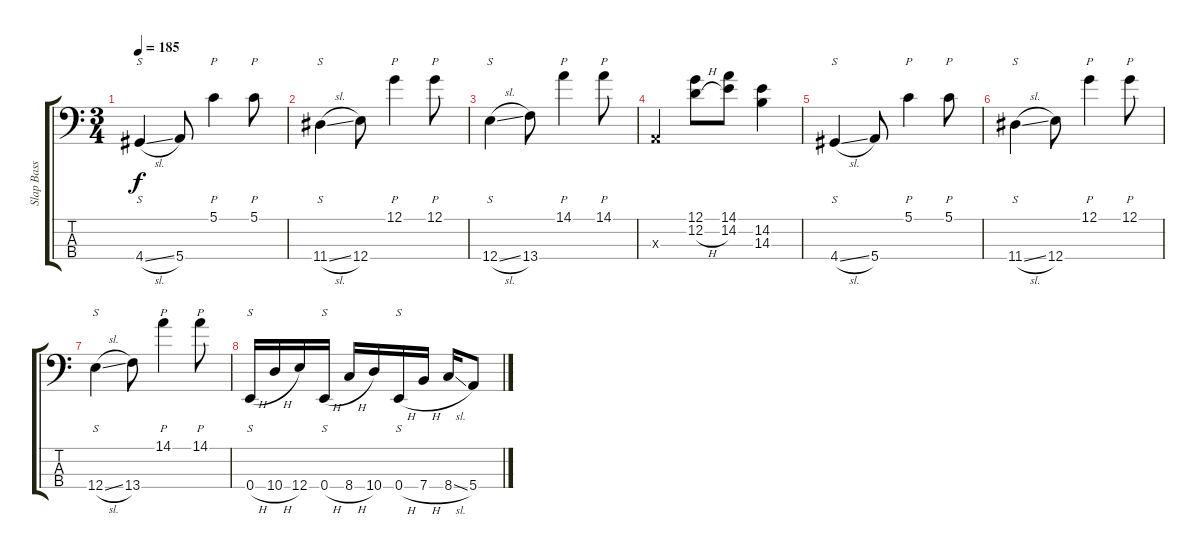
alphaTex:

\track ("Slap Bass Mid 8" "Slap Bass ") {instrument slapbass1}
\staff {score tabs}
\tuning (G2 D2 A1 E1) {hide}
\ts (3 4)
\tempo 185
\clef f4
\ks c
4.4{sl}.4{s dy f} 5.4.8 5.1.4{p} 5.1.8{p} |
11.4{sl}.4{s} 12.4.8 12.1.4{p} 12.1.8{p} |
12.4{sl}.4{s} 13.4.8 14.1.4{p} 14.1.8{p} |
0.3{x}.4 (12.1 12.2{h}).8 (14.1 14.2).8 (14.2 14.3).4 |
4.4{sl}.4{s} 5.4.8 5.1.4{p} 5.1.8{p} |
11.4{sl}.4{s} 12.4.8 12.1.4{p} 12.1.8{p} |
12.4{sl}.4{s} 13.4.8 14.1.4{p} 14.1.8{p} |
0.4{h}.16{s} 10.4{h}.16 12.4.16 0.4{h}.16{s} 8.4{h}.16 10.4.16 0.4{h}.16{s} 7.4{h}.16 8.4{sl}.16 5.4.8
